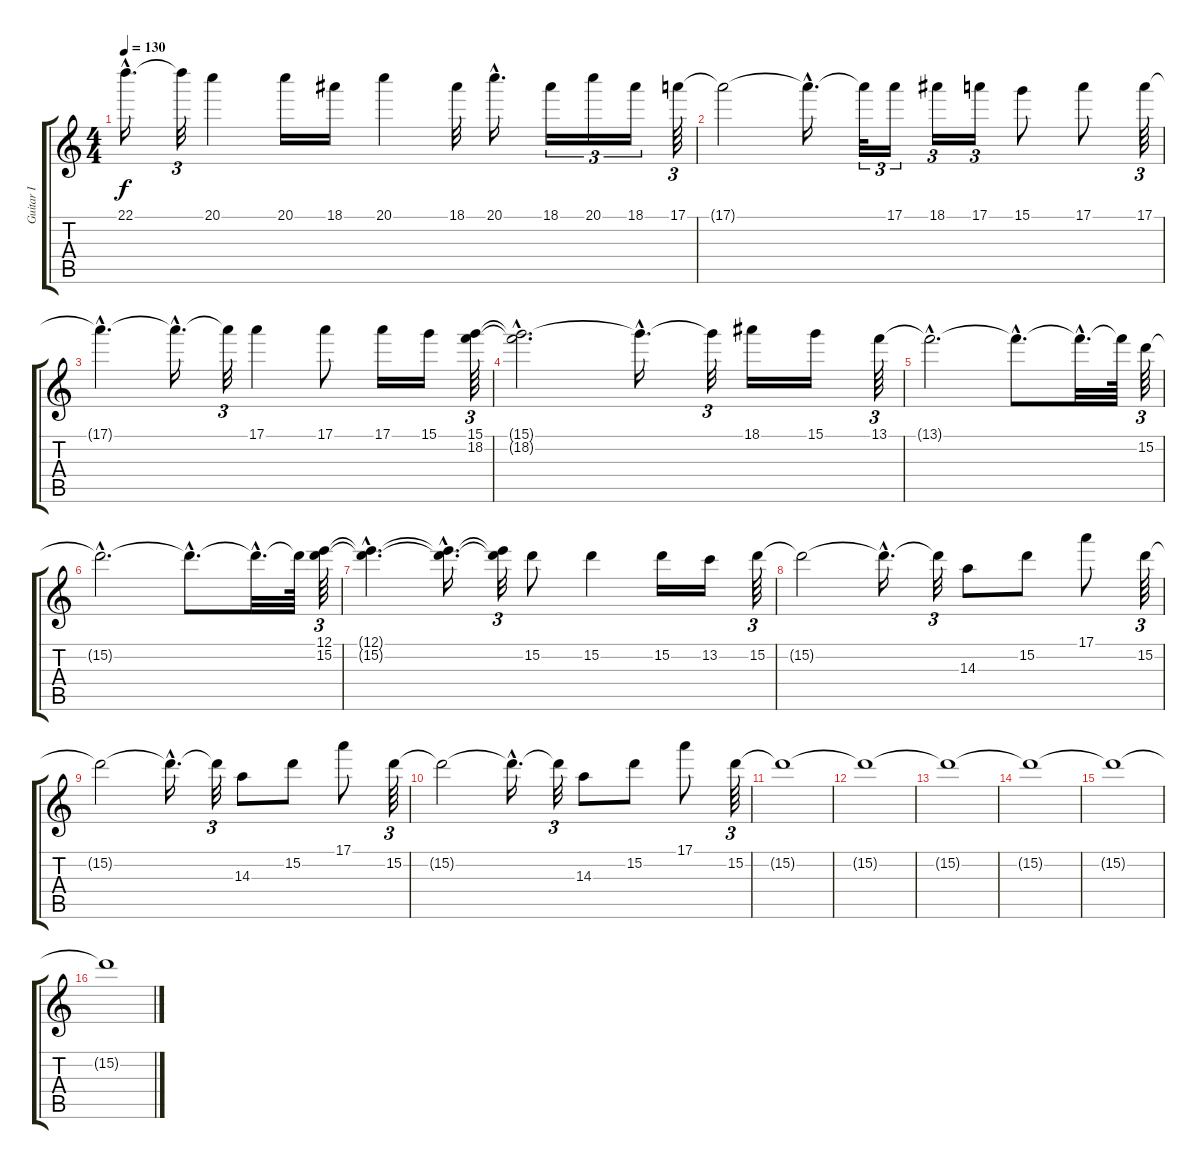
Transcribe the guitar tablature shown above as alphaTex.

\track ("Guitar I" "Guitar I") {instrument distortionguitar}
\staff {score tabs}
\tuning (E4 B3 G3 D3 A2 E2) {hide}
\ts (4 4)
\tempo 130
\clef g2
\ks c
22.1{hac t}.16{d dy f} 22.1{t}.32{tu (3 2)} 20.1.4 20.1.16 18.1.16 20.1.4 18.1.32 20.1{hac}.16{d} 18.1.16{tu (3 2)} 20.1.16{tu (3 2)} 18.1.16{tu (3 2)} 17.1.64{tu (3 2)} |
17.1{t}.2 17.1{hac t}.16{d} 17.1{t}.32{tu (3 2)} 17.1.16{tu (3 2)} 18.1.16{tu (3 2)} 17.1.16{tu (3 2)} 15.1.8 17.1.8 17.1.64{tu (3 2)} |
17.1{hac t}.4{d} 17.1{hac t}.16{d} 17.1{t}.32{tu (3 2)} 17.1.4 17.1.8 17.1.16 15.1.16 (15.1 18.2).64{tu (3 2)} |
(15.1{hac t} 18.2{t}).2{d} 15.1{hac t}.16{d} 15.1{t}.32{tu (3 2)} 18.1.16 15.1.16 13.1.64{tu (3 2)} |
13.1{hac t}.2{d} 13.1{hac t}.8{d} 13.1{hac t}.32{d} 13.1{t}.64 15.2.64{tu (3 2)} |
15.2{hac t}.2{d} 15.2{hac t}.8{d} 15.2{hac t}.32{d} 15.2{t}.64 (12.1 15.2).64{tu (3 2)} |
(12.1{hac t} 15.2{hac t}).4{d} (12.1{hac t} 15.2{hac t}).16{d} (12.1{t} 15.2{t}).32{tu (3 2)} 15.2.8 15.2.4 15.2.16 13.2.16 15.2.64{tu (3 2)} |
15.2{t}.2 15.2{hac t}.16{d} 15.2{t}.32{tu (3 2)} 14.3.8 15.2.8 17.1.8 15.2.64{tu (3 2)} |
15.2{t}.2 15.2{hac t}.16{d} 15.2{t}.32{tu (3 2)} 14.3.8 15.2.8 17.1.8 15.2.64{tu (3 2)} |
15.2{t}.2 15.2{hac t}.16{d} 15.2{t}.32{tu (3 2)} 14.3.8 15.2.8 17.1.8 15.2.64{tu (3 2)} |
15.2{t}.1 |
15.2{t}.1 |
15.2{t}.1 |
15.2{t}.1 |
15.2{t}.1 |
15.2{t}.1
